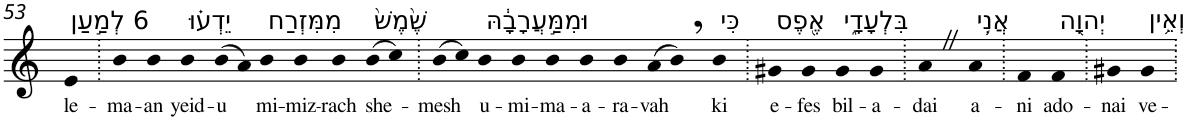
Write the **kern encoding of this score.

**kern	**text
*part1	*part1
*staff1	*staff1
*I"Piano	*
*I'Pno	*
!!LO:PB:g=z
*clefG2	*
*k[]	*
=53	=53
!LO:TX:a:t=6 לְמַ֣עַן	!
!	!LO:LY:b
4e	le-
=54.	=54.
!	!LO:LY:b
4b	-ma-
!	!LO:LY:b
4b	-an
!LO:TX:a:t=יֵדְע֗וּ	!
!	!LO:LY:b
4b	yeid-
!	!LO:LY:b
(8b	-u
8a)	.
!LO:TX:a:t=מִמִּזְרַח	!
!	!LO:LY:b
4b	mi-
!	!LO:LY:b
4b	-miz-
!	!LO:LY:b
4b	-rach
!LO:TX:a:t=שֶׁ֙מֶשׁ֙	!
!	!LO:LY:b
(8b	she-
8cc)	.
=55.	=55.
!	!LO:LY:b
(8b	-mesh
8cc)	.
!LO:TX:a:t=וּמִמַּ֣עֲרָבָ֔הּ	!
!	!LO:LY:b
4b	u-
!	!LO:LY:b
4b	-mi-
!	!LO:LY:b
4b	-ma-
!	!LO:LY:b
4b	-a-
!	!LO:LY:b
4b	-ra-
!	!LO:LY:b
(8a	-vah
8b,)	.
!LO:TX:a:t=כִּי	!
!	!LO:LY:b
4b	ki
=56.	=56.
!LO:TX:a:t=אֶ֖פֶס	!
!	!LO:LY:b
4g#X	e-
!	!LO:LY:b
4g#	-fes
!LO:TX:a:t=בִּלְעָדָ֑י	!
!	!LO:LY:b
4g#	bil-
!	!LO:LY:b
4g#	-a-
=57.	=57.
!	!LO:LY:b
4aZ	-dai
!LO:TX:a:t=אֲנִ֥י	!
!	!LO:LY:b
4a	a-
=58.	=58.
!	!LO:LY:b
4f	-ni
!LO:TX:a:t=יְהוָ֖ה	!
!	!LO:LY:b
4f	ado-
=59.	=59.
!	!LO:LY:b
4g#X	-nai
!LO:TX:a:t=וְאֵ֥ין	!
!	!LO:LY:b
4g#	ve-
=.	=.
*-	*-
